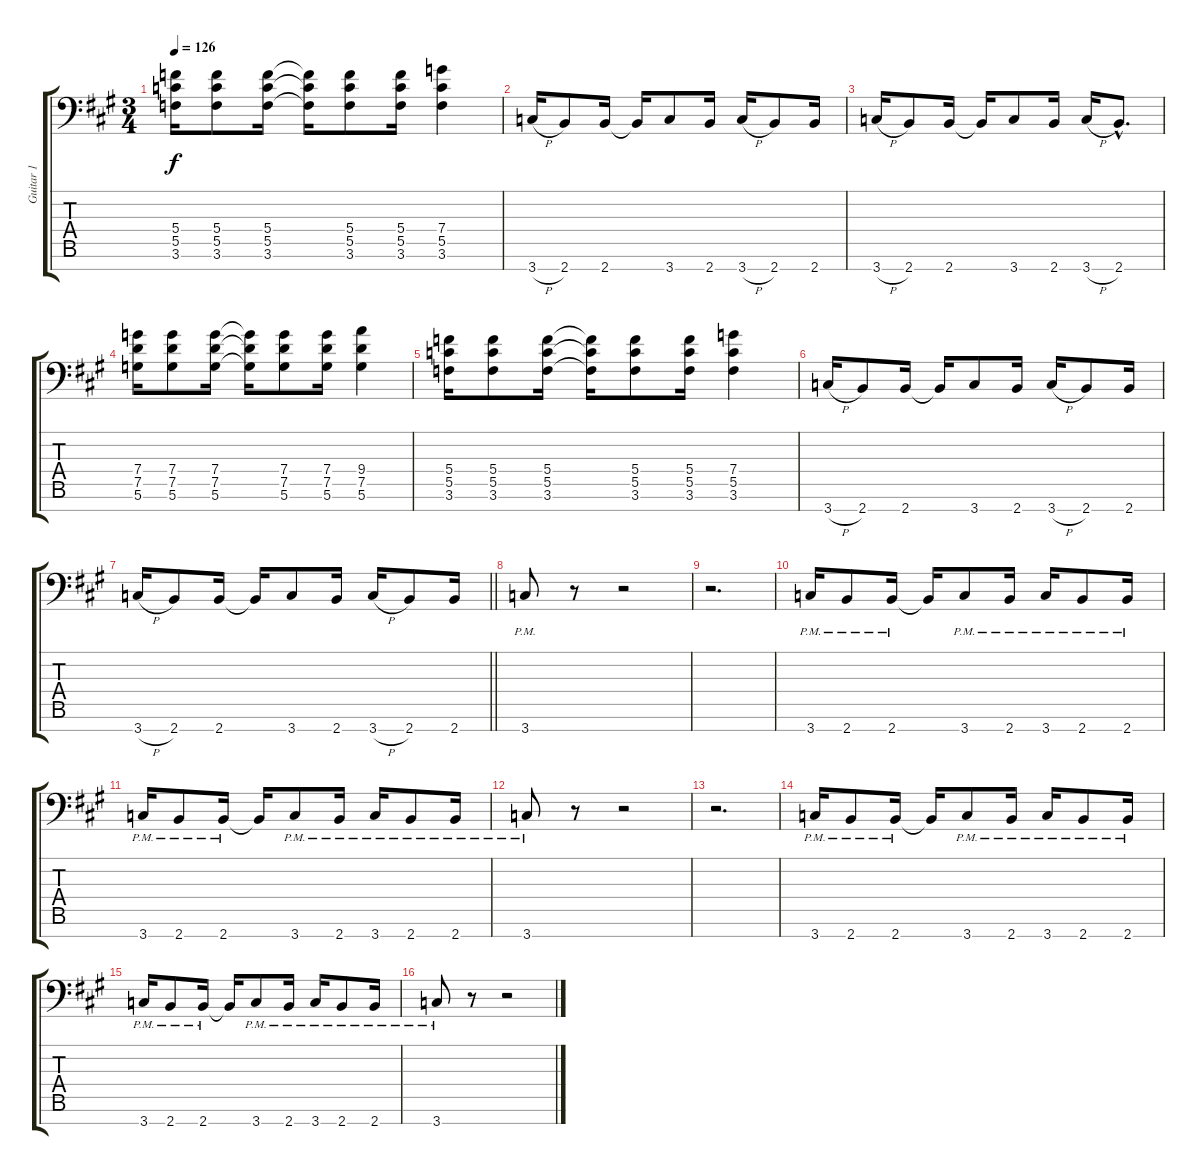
\track ("Guitar 1" "Guitar 1") {instrument distortionguitar}
\staff {score tabs}
\tuning (D4 A3 F3 C3 G2 D2 A1) {hide}
\ts (3 4)
\tempo 126
\clef f4
\ks f#minor
(5.4 5.5 3.6).16{dy f} (5.4 5.5 3.6).8 (5.4 5.5 3.6).16 (5.4{t} 5.5{t} 3.6{t}).16 (5.4 5.5 3.6).8 (5.4 5.5 3.6).16 (7.4 5.5 3.6).4 |
3.7{h}.16 2.7.8 2.7.16 2.7{t}.16 3.7.8 2.7.16 3.7{h}.16 2.7.8 2.7.16 |
3.7{h}.16 2.7.8 2.7.16 2.7{t}.16 3.7.8 2.7.16 3.7{h}.16 2.7{hac}.8{d} |
(7.4 7.5 5.6).16 (7.4 7.5 5.6).8 (7.4 7.5 5.6).16 (7.4{t} 7.5{t} 5.6{t}).16 (7.4 7.5 5.6).8 (7.4 7.5 5.6).16 (9.4 7.5 5.6).4 |
(5.4 5.5 3.6).16 (5.4 5.5 3.6).8 (5.4 5.5 3.6).16 (5.4{t} 5.5{t} 3.6{t}).16 (5.4 5.5 3.6).8 (5.4 5.5 3.6).16 (7.4 5.5 3.6).4 |
3.7{h}.16 2.7.8 2.7.16 2.7{t}.16 3.7.8 2.7.16 3.7{h}.16 2.7.8 2.7.16 |
\barLineRight lightlight
3.7{h}.16 2.7.8 2.7.16 2.7{t}.16 3.7.8 2.7.16 3.7{h}.16 2.7.8 2.7.16 |
3.7{pm}.8 r.8 r.2 |
r.2{d} |
3.7{pm}.16 2.7{pm}.8 2.7{pm}.16 2.7{t}.16 3.7{pm}.8 2.7{pm}.16 3.7{pm}.16 2.7{pm}.8 2.7{pm}.16 |
3.7{pm}.16 2.7{pm}.8 2.7{pm}.16 2.7{t}.16 3.7{pm}.8 2.7{pm}.16 3.7{pm}.16 2.7{pm}.8 2.7{pm}.16 |
3.7{pm}.8 r.8 r.2 |
r.2{d} |
3.7{pm}.16 2.7{pm}.8 2.7{pm}.16 2.7{t}.16 3.7{pm}.8 2.7{pm}.16 3.7{pm}.16 2.7{pm}.8 2.7{pm}.16 |
3.7{pm}.16 2.7{pm}.8 2.7{pm}.16 2.7{t}.16 3.7{pm}.8 2.7{pm}.16 3.7{pm}.16 2.7{pm}.8 2.7{pm}.16 |
3.7{pm}.8 r.8 r.2
